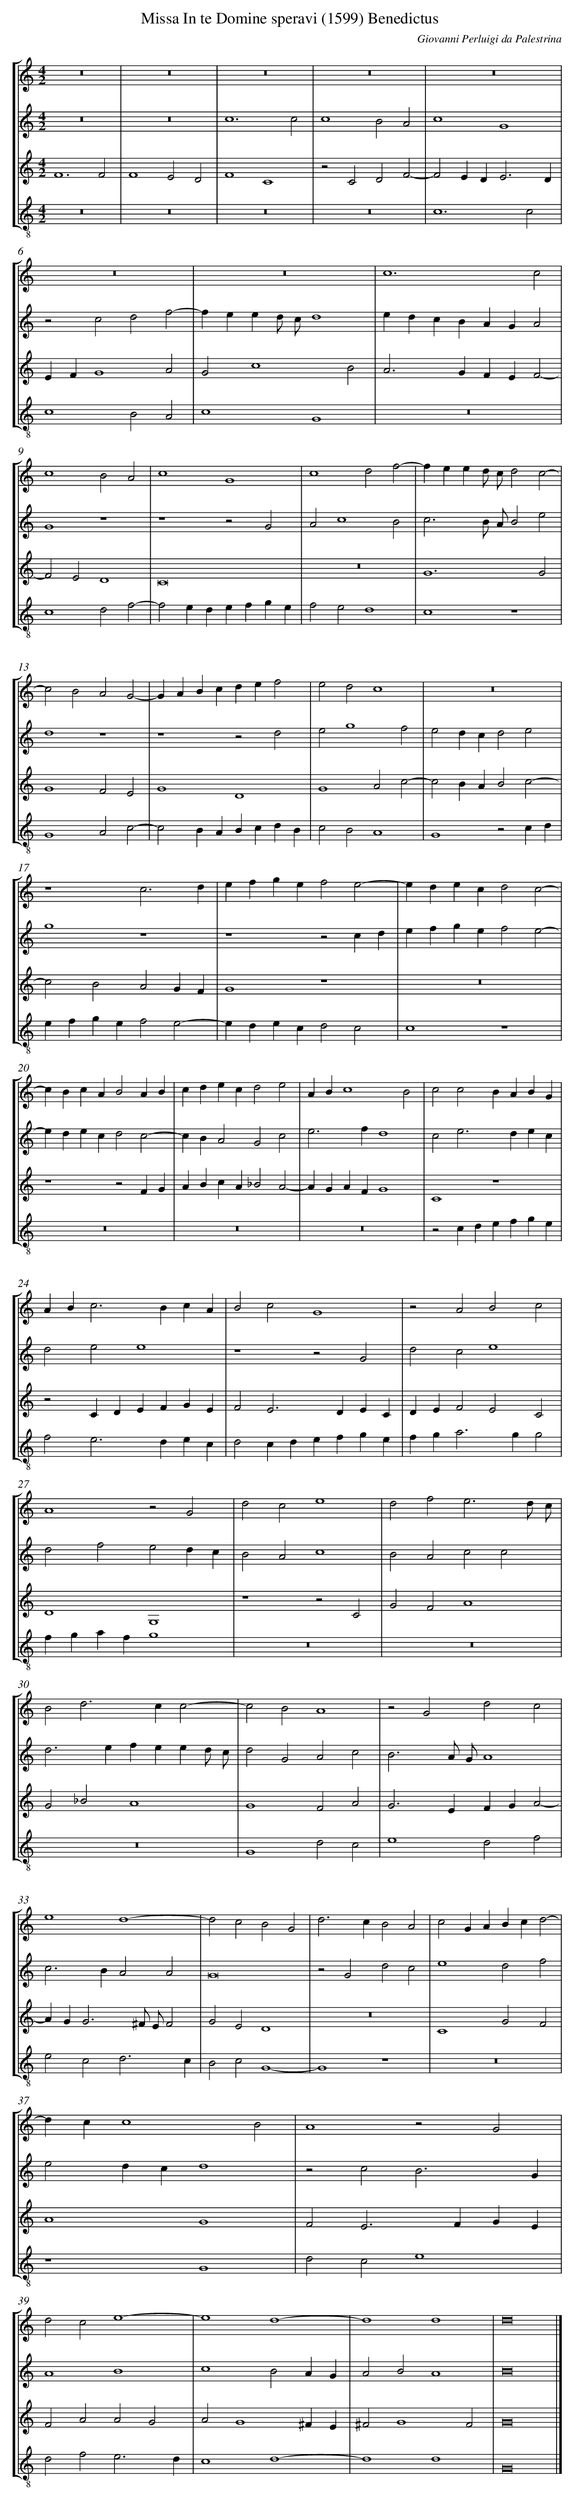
X:1
T: Missa In te Domine speravi (1599) Benedictus
C: Giovanni Perluigi da Palestrina
L: 1/4
M: 4/2
%%staves [1 2 3 4]
V: 1 clef=treble
V: 2 clef=treble
V: 3 clef=treble
V: 4 clef=treble-8
K: C
[V:1] z8 |
[V:2] z8 |
[V:3] F6F2 |
[V:4] z8 |
[V:1] z8 |
[V:2] z8 |
[V:3] F4E2D2 |
[V:4] z8 |
[V:1] z8 |
[V:2] c6c2 |
[V:3] F4C4 |
[V:4] z8 |
[V:1] z8 |
[V:2] c4B2A2 |
[V:3] z2C2D2F2- |
[V:4] z8 |
[V:1] z8 |
[V:2] c4G4 |
[V:3] F2ED2<E2D |
[V:4] c6c2 |
[V:1] z8 |
[V:2] z2c2d2f2- |
[V:3] EFG4A2 |
[V:4] c4B2A2 |
[V:1] z8 |
[V:2] feed/ c/d4 |
[V:3] G2c4B2 |
[V:4] c4G4 |
[V:1] c6c2 |
[V:2] edcBAGA2 |
[V:3] A2>G2FEF2- |
[V:4] z8 |
[V:1] c4B2A2 |
[V:2] G4z4 |
[V:3] F2E2D4 |
[V:4] c4d2f2- |
[V:1] c4G4 |
[V:2] z4z2G2 |
[V:3] C8 |
[V:4] f2edefge |
[V:1] c4d2f2- |
[V:2] A2c4B2 |
[V:3] z8 |
[V:4] f2e2d4 |
[V:1] feed/ c/d2c2- |
[V:2] c3B/ A/B2e2 |
[V:3] G6G2 |
[V:4] c4z4 |
[V:1] c2B2A2G2- |
[V:2] d4z4 |
[V:3] G4F2E2 |
[V:4] G4A2c2- |
[V:1] GABcdef2 |
[V:2] z4z2d2 |
[V:3] G4D4 |
[V:4] c2BABcdB |
[V:1] e2d2c4 |
[V:2] e2g4f2 |
[V:3] G4A2c2- |
[V:4] c2B2A4 |
[V:1] z8 |
[V:2] e2dcd2e2 |
[V:3] c2BAB2c2- |
[V:4] G4z2cd |
[V:1] z4c3d |
[V:2] g4z4 |
[V:3] c2B2A2GF |
[V:4] efgef2e2- |
[V:1] efgef2e2- |
[V:2] z4z2cd |
[V:3] G4z4 |
[V:4] edecd2c2 |
[V:1] edecd2c2- |
[V:2] efgef2e2- |
[V:3] z8 |
[V:4] c4z4 |
[V:1] cBcAB2AB |
[V:2] edecd2c2- |
[V:3] z4z2FG |
[V:4] z8 |
[V:1] cdecd2e2 |
[V:2] cBA2G2c2 |
[V:3] ABcA_B2A2- |
[V:4] z8 |
[V:1] ABc4B2 |
[V:2] e2>f2d4 |
[V:3] AGAFG4 |
[V:4] z8 |
[V:1] c2c2BABG |
[V:2] c2e2>d2ec |
[V:3] C4z4 |
[V:4] z2cdefge |
[V:1] AB2<c2BcA |
[V:2] d2e2e4 |
[V:3] z2CDEFGE |
[V:4] f2e2>d2ec |
[V:1] B2c2G4 |
[V:2] z4z2G2 |
[V:3] F2E2>D2EC |
[V:4] d2cdefge |
[V:1] z2A2B2c2 |
[V:2] d2c2e4 |
[V:3] DEF2E2C2 |
[V:4] fg2<a2gg2 |
[V:1] A4z2G2 |
[V:2] d2f2e2dc |
[V:3] D4G,4 |
[V:4] fgafg4 |
[V:1] d2c2e4 |
[V:2] B2A2c4 |
[V:3] z4z2C2 |
[V:4] z8 |
[V:1] d2f2e3d/ c/ |
[V:2] B2A2c2c2 |
[V:3] G2F2A4 |
[V:4] z8 |
[V:1] B2d2>c2c2- |
[V:2] d2>e2feed/ c/ |
[V:3] G2_B2A4 |
[V:4] z8 |
[V:1] c2B2A4 |
[V:2] d2G2A2c2 |
[V:3] G4F2A2 |
[V:4] G4d2c2 |
[V:1] z2G2d2c2 |
[V:2] B3A/ G/A4 |
[V:3] G2>E2FGA2- |
[V:4] e4d2f2 |
[V:1] e4d4- |
[V:2] c2>B2A2A2 |
[V:3] AG2<G2^F/ E/F2 |
[V:4] e2c2d3c |
[V:1] d2c2B2G2 |
[V:2] G8 |
[V:3] G2E2D4 |
[V:4] B2c2G4- |
[V:1] d2>c2B2A2 |
[V:2] z2G2d2c2 |
[V:3] z8 |
[V:4] G4z4 |
[V:1] c2GABcd2- |
[V:2] e4d2f2 |
[V:3] C4G2F2 |
[V:4] z8 |
[V:1] dcc4B2 |
[V:2] e2dcd4 |
[V:3] A4G4 |
[V:4] z4G4 |
[V:1] A4z2G2 |
[V:2] z2c2B3G |
[V:3] F2E2>F2GE |
[V:4] d2c2e4 |
[V:1] d2c2e4- |
[V:2] A4B4 |
[V:3] F2A2A2G2 |
[V:4] d2f2e3d |
[V:1] e4d4- |
[V:2] c4B2AG |
[V:3] A2G4^FE |
[V:4] c4d4- |
[V:1] d4d4 |
[V:2] A2B2A4 |
[V:3] ^F2G4F2 |
[V:4] d4d4 |
[V:1] d8 |]
[V:2] B8 |]
[V:3] G8 |]
[V:4] G8 |]
